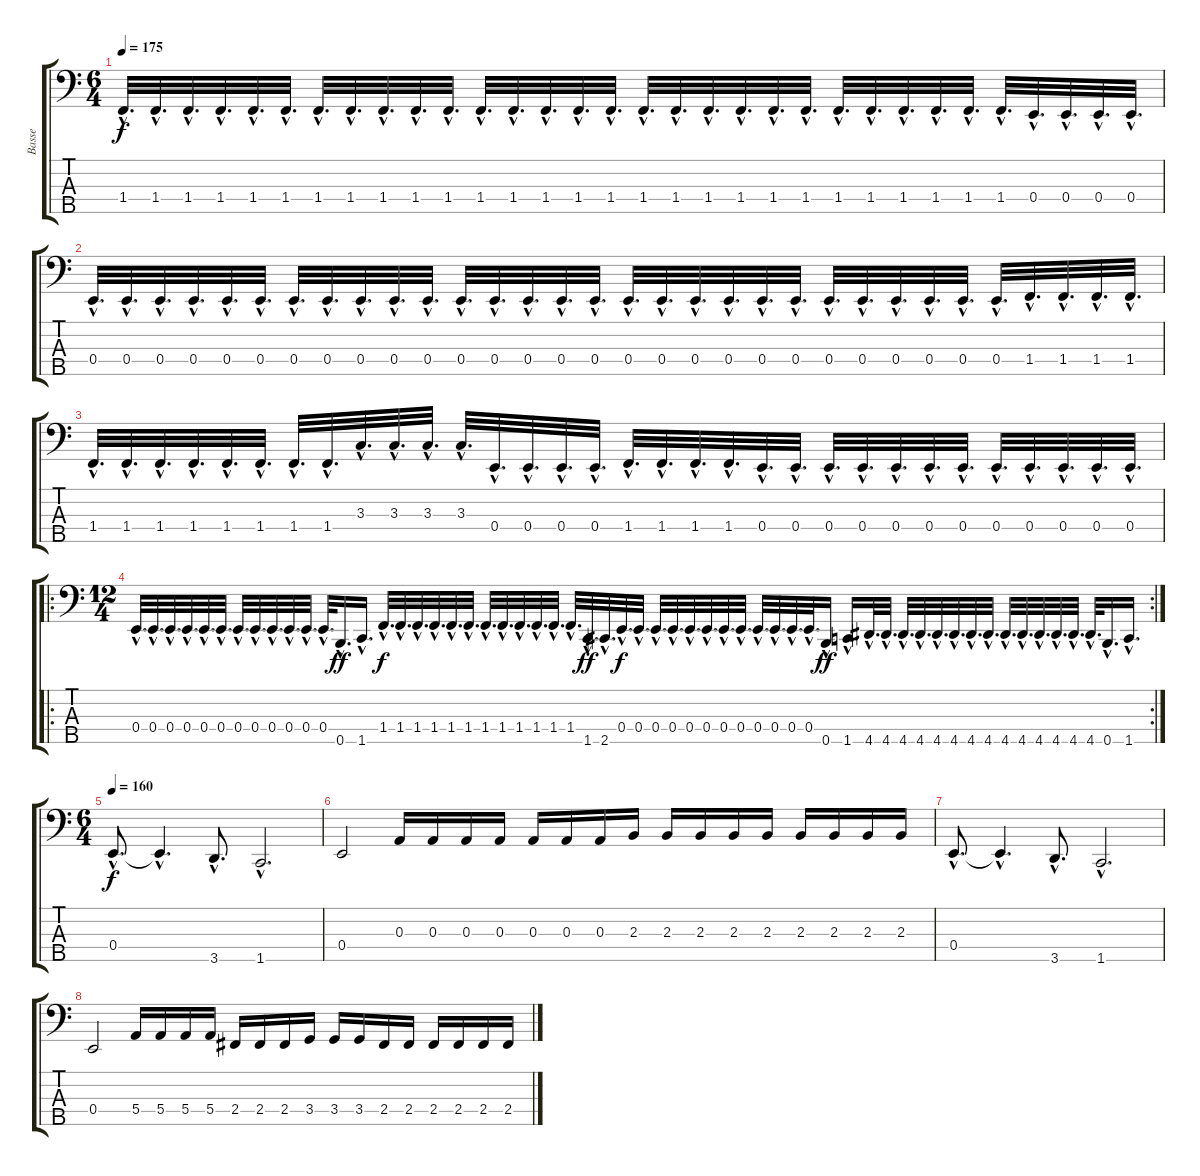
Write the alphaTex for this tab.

\track ("Basse" "Basse") {instrument electricbassfinger}
\staff {score tabs}
\tuning (G2 D2 A1 E1 B0) {hide}
\ts (6 4)
\tempo 175
\clef f4
\ks c
1.4{hac}.32{d dy f} 1.4{hac}.32{d} 1.4{hac}.32{d} 1.4{hac}.32{d} 1.4{hac}.32{d} 1.4{hac}.32{d} 1.4{hac}.32{d} 1.4{hac}.32{d} 1.4{hac}.32{d} 1.4{hac}.32{d} 1.4{hac}.32{d} 1.4{hac}.32{d} 1.4{hac}.32{d} 1.4{hac}.32{d} 1.4{hac}.32{d} 1.4{hac}.32{d} 1.4{hac}.32{d} 1.4{hac}.32{d} 1.4{hac}.32{d} 1.4{hac}.32{d} 1.4{hac}.32{d} 1.4{hac}.32{d} 1.4{hac}.32{d} 1.4{hac}.32{d} 1.4{hac}.32{d} 1.4{hac}.32{d} 1.4{hac}.32{d} 1.4{hac}.32{d} 0.4{hac}.32{d} 0.4{hac}.32{d} 0.4{hac}.32{d} 0.4{hac}.32{d} |
0.4{hac}.32{d} 0.4{hac}.32{d} 0.4{hac}.32{d} 0.4{hac}.32{d} 0.4{hac}.32{d} 0.4{hac}.32{d} 0.4{hac}.32{d} 0.4{hac}.32{d} 0.4{hac}.32{d} 0.4{hac}.32{d} 0.4{hac}.32{d} 0.4{hac}.32{d} 0.4{hac}.32{d} 0.4{hac}.32{d} 0.4{hac}.32{d} 0.4{hac}.32{d} 0.4{hac}.32{d} 0.4{hac}.32{d} 0.4{hac}.32{d} 0.4{hac}.32{d} 0.4{hac}.32{d} 0.4{hac}.32{d} 0.4{hac}.32{d} 0.4{hac}.32{d} 0.4{hac}.32{d} 0.4{hac}.32{d} 0.4{hac}.32{d} 0.4{hac}.32{d} 1.4{hac}.32{d} 1.4{hac}.32{d} 1.4{hac}.32{d} 1.4{hac}.32{d} |
1.4{hac}.32{d} 1.4{hac}.32{d} 1.4{hac}.32{d} 1.4{hac}.32{d} 1.4{hac}.32{d} 1.4{hac}.32{d} 1.4{hac}.32{d} 1.4{hac}.32{d} 3.3{hac}.32{d} 3.3{hac}.32{d} 3.3{hac}.32{d} 3.3{hac}.32{d} 0.4{hac}.32{d} 0.4{hac}.32{d} 0.4{hac}.32{d} 0.4{hac}.32{d} 1.4{hac}.32{d} 1.4{hac}.32{d} 1.4{hac}.32{d} 1.4{hac}.32{d} 0.4{hac}.32{d} 0.4{hac}.32{d} 0.4{hac}.32{d} 0.4{hac}.32{d} 0.4{hac}.32{d} 0.4{hac}.32{d} 0.4{hac}.32{d} 0.4{hac}.32{d} 0.4{hac}.32{d} 0.4{hac}.32{d} 0.4{hac}.32{d} 0.4{hac}.32{d} |
\ro
\rc 2
\ts (12 4)
0.4{hac}.32{d} 0.4{hac}.32{d} 0.4{hac}.32{d} 0.4{hac}.32{d} 0.4{hac}.32{d} 0.4{hac}.32{d} 0.4{hac}.32{d} 0.4{hac}.32{d} 0.4{hac}.32{d} 0.4{hac}.32{d} 0.4{hac}.32{d} 0.4{hac}.32{d} 0.5{hac}.16{d dy ff} 1.5{hac}.16{d} 1.4{hac}.32{d dy f} 1.4{hac}.32{d} 1.4{hac}.32{d} 1.4{hac}.32{d} 1.4{hac}.32{d} 1.4{hac}.32{d} 1.4{hac}.32{d} 1.4{hac}.32{d} 1.4{hac}.32{d} 1.4{hac}.32{d} 1.4{hac}.32{d} 1.4{hac}.32{d} 1.5{hac}.32{d dy ff} 2.5{hac}.32{d} 0.4{hac}.32{d dy f} 0.4{hac}.32{d} 0.4{hac}.32{d} 0.4{hac}.32{d} 0.4{hac}.32{d} 0.4{hac}.32{d} 0.4{hac}.32{d} 0.4{hac}.32{d} 0.4{hac}.32{d} 0.4{hac}.32{d} 0.4{hac}.32{d} 0.4{hac}.32{d} 0.5{hac}.16{d dy ff} 1.5{hac}.16{d} 4.5{hac}.32{d} 4.5{hac}.32{d} 4.5{hac}.32{d} 4.5{hac}.32{d} 4.5{hac}.32{d} 4.5{hac}.32{d} 4.5{hac}.32{d} 4.5{hac}.32{d} 4.5{hac}.32{d} 4.5{hac}.32{d} 4.5{hac}.32{d} 4.5{hac}.32{d} 4.5{hac}.32{d} 4.5{hac}.32{d} 0.5{hac}.16{d} 1.5{hac}.16{d} |
\ts (6 4)
\tempo 160
0.4{hac}.8{d dy f} 0.4{hac t}.4{d} 3.5{hac}.8{d} 1.5{hac}.2{d} |
0.4.2 0.3.16 0.3.16 0.3.16 0.3.16 0.3.16 0.3.16 0.3.16 2.3.16 2.3.16 2.3.16 2.3.16 2.3.16 2.3.16 2.3.16 2.3.16 2.3.16 |
0.4{hac}.8{d} 0.4{hac t}.4{d} 3.5{hac}.8{d} 1.5{hac}.2{d} |
0.4.2 5.4.16 5.4.16 5.4.16 5.4.16 2.4.16 2.4.16 2.4.16 3.4.16 3.4.16 3.4.16 2.4.16 2.4.16 2.4.16 2.4.16 2.4.16 2.4.16
